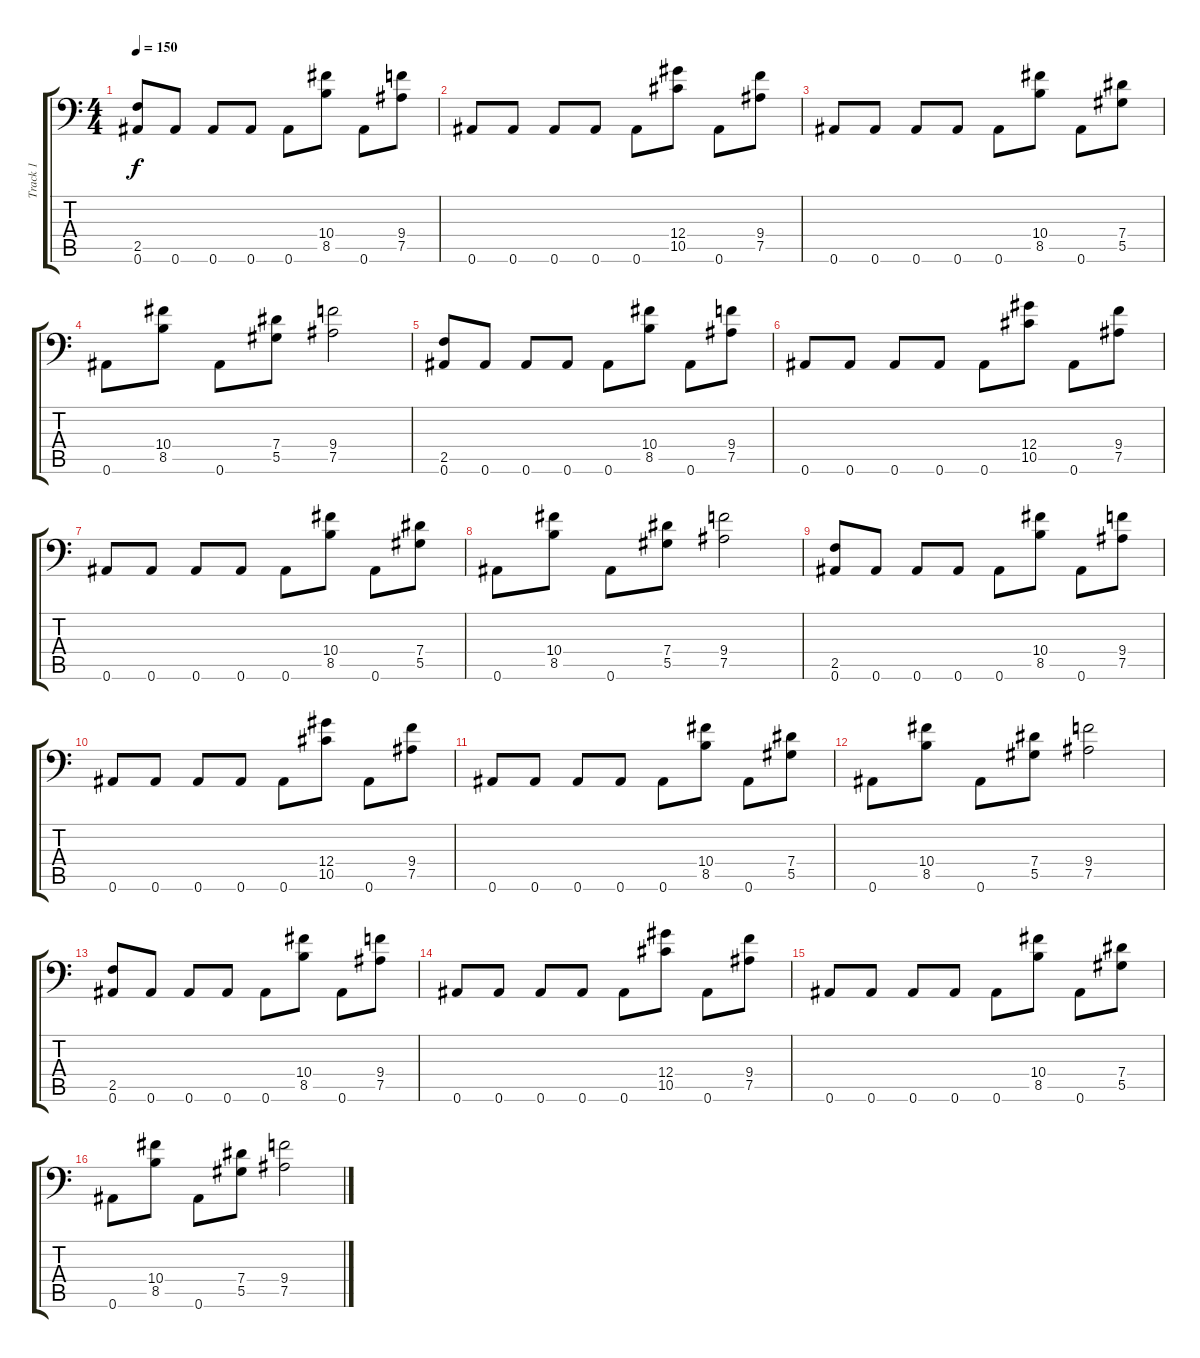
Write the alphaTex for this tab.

\track ("Track 1" "Track 1") {instrument distortionguitar}
\staff {score tabs}
\tuning (Bb3 F3 Db3 Ab2 Eb2 Bb1) {hide}
\ts (4 4)
\tempo 150
\clef f4
\ks c
(2.5 0.6).8{dy f} 0.6.8 0.6.8 0.6.8 0.6.8 (10.4 8.5).8 0.6.8 (9.4 7.5).8 |
0.6.8 0.6.8 0.6.8 0.6.8 0.6.8 (12.4 10.5).8 0.6.8 (9.4 7.5).8 |
0.6.8 0.6.8 0.6.8 0.6.8 0.6.8 (10.4 8.5).8 0.6.8 (7.4 5.5).8 |
0.6.8 (10.4 8.5).8 0.6.8 (7.4 5.5).8 (9.4 7.5).2 |
(2.5 0.6).8 0.6.8 0.6.8 0.6.8 0.6.8 (10.4 8.5).8 0.6.8 (9.4 7.5).8 |
0.6.8 0.6.8 0.6.8 0.6.8 0.6.8 (12.4 10.5).8 0.6.8 (9.4 7.5).8 |
0.6.8 0.6.8 0.6.8 0.6.8 0.6.8 (10.4 8.5).8 0.6.8 (7.4 5.5).8 |
0.6.8 (10.4 8.5).8 0.6.8 (7.4 5.5).8 (9.4 7.5).2 |
(2.5 0.6).8 0.6.8 0.6.8 0.6.8 0.6.8 (10.4 8.5).8 0.6.8 (9.4 7.5).8 |
0.6.8 0.6.8 0.6.8 0.6.8 0.6.8 (12.4 10.5).8 0.6.8 (9.4 7.5).8 |
0.6.8 0.6.8 0.6.8 0.6.8 0.6.8 (10.4 8.5).8 0.6.8 (7.4 5.5).8 |
0.6.8 (10.4 8.5).8 0.6.8 (7.4 5.5).8 (9.4 7.5).2 |
(2.5 0.6).8 0.6.8 0.6.8 0.6.8 0.6.8 (10.4 8.5).8 0.6.8 (9.4 7.5).8 |
0.6.8 0.6.8 0.6.8 0.6.8 0.6.8 (12.4 10.5).8 0.6.8 (9.4 7.5).8 |
0.6.8 0.6.8 0.6.8 0.6.8 0.6.8 (10.4 8.5).8 0.6.8 (7.4 5.5).8 |
0.6.8 (10.4 8.5).8 0.6.8 (7.4 5.5).8 (9.4 7.5).2
